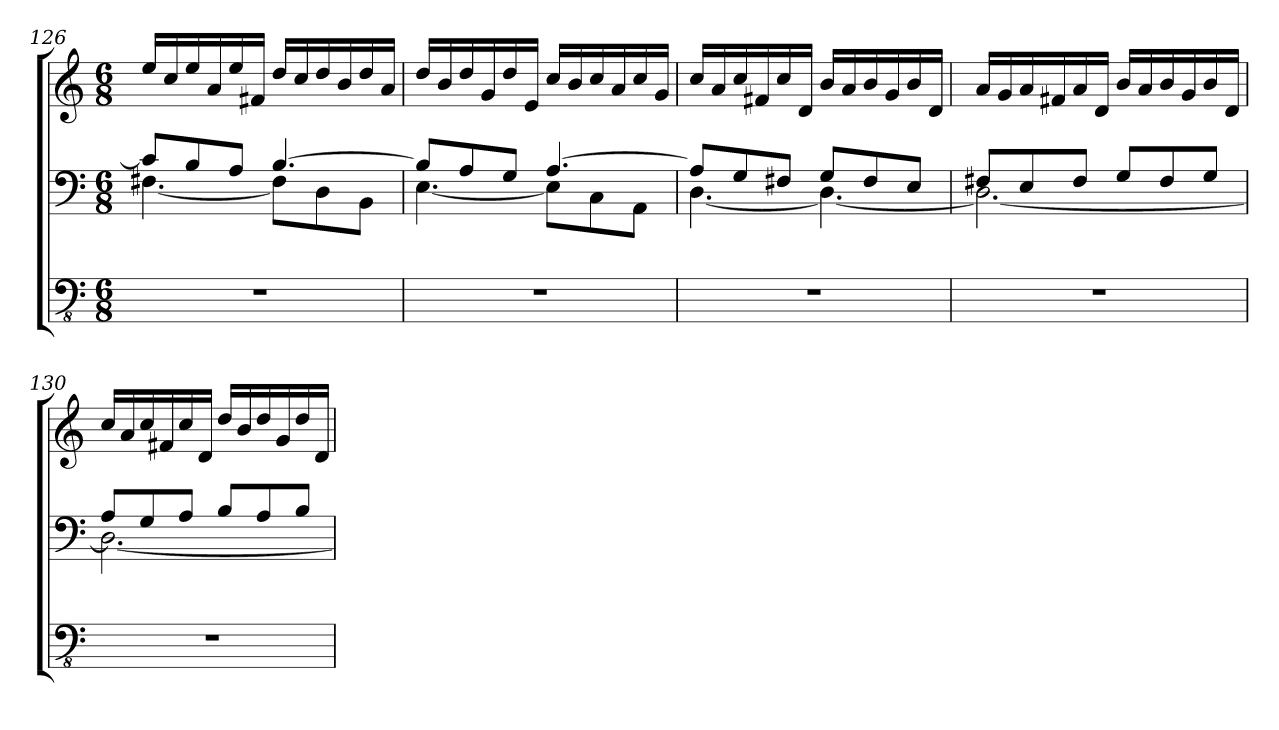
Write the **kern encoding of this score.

**kern	**kern	**kern
*part1	*part1	*part1
*staff3	*staff2	*staff1
*clefFv4	*clefF4	*clefG2
*k[]	*k[]	*k[]
*M6/8	*M6/8	*M6/8
=126	=126	=126
*	*^	*
2.r	8c/L]	[4.F#X\	16ee/LL
.	.	.	16cc/
.	8B/	.	16ee/
.	.	.	16a/
.	8A/J	.	16ee/
.	.	.	16f#X/JJ
.	[4.B/	8F#\L]	16dd/LL
.	.	.	16cc/
.	.	8D\	16dd/
.	.	.	16b/
.	.	8BB\J	16dd/
.	.	.	16a/JJ
=127	=127	=127	=127
2.r	8B/L]	[4.E\	16dd/LL
.	.	.	16b/
.	8A/	.	16dd/
.	.	.	16g/
.	8G/J	.	16dd/
.	.	.	16e/JJ
.	[4.A/	8E\L]	16cc/LL
.	.	.	16b/
.	.	8C\	16cc/
.	.	.	16a/
.	.	8AA\J	16cc/
.	.	.	16g/JJ
!!LO:LB:g=z
=128	=128	=128	=128
2.r	8A/L]	[4.D\	16cc/LL
.	.	.	16a/
.	8G/	.	16cc/
.	.	.	16f#X/
.	8F#X/J	.	16cc/
.	.	.	16d/JJ
.	8G/L	4.D\_	16b/LL
.	.	.	16a/
.	8F#/	.	16b/
.	.	.	16g/
.	8E/J	.	16b/
.	.	.	16d/JJ
=129	=129	=129	=129
2.r	8F#X/L	2.D\_	16a/LL
.	.	.	16g/
.	8E/	.	16a/
.	.	.	16f#X/
.	8F#/J	.	16a/
.	.	.	16d/JJ
.	8G/L	.	16b/LL
.	.	.	16a/
.	8F#/	.	16b/
.	.	.	16g/
.	8G/J	.	16b/
.	.	.	16d/JJ
=130	=130	=130	=130
2.r	8A/L	2.D\_	16cc/LL
.	.	.	16a/
.	8G/	.	16cc/
.	.	.	16f#X/
.	8A/J	.	16cc/
.	.	.	16d/JJ
.	8B/L	.	16dd/LL
.	.	.	16b/
.	8A/	.	16dd/
.	.	.	16g/
.	8B/J	.	16dd/
.	.	.	16d/JJ
*	*v	*v	*
=	=	=
*-	*-	*-
